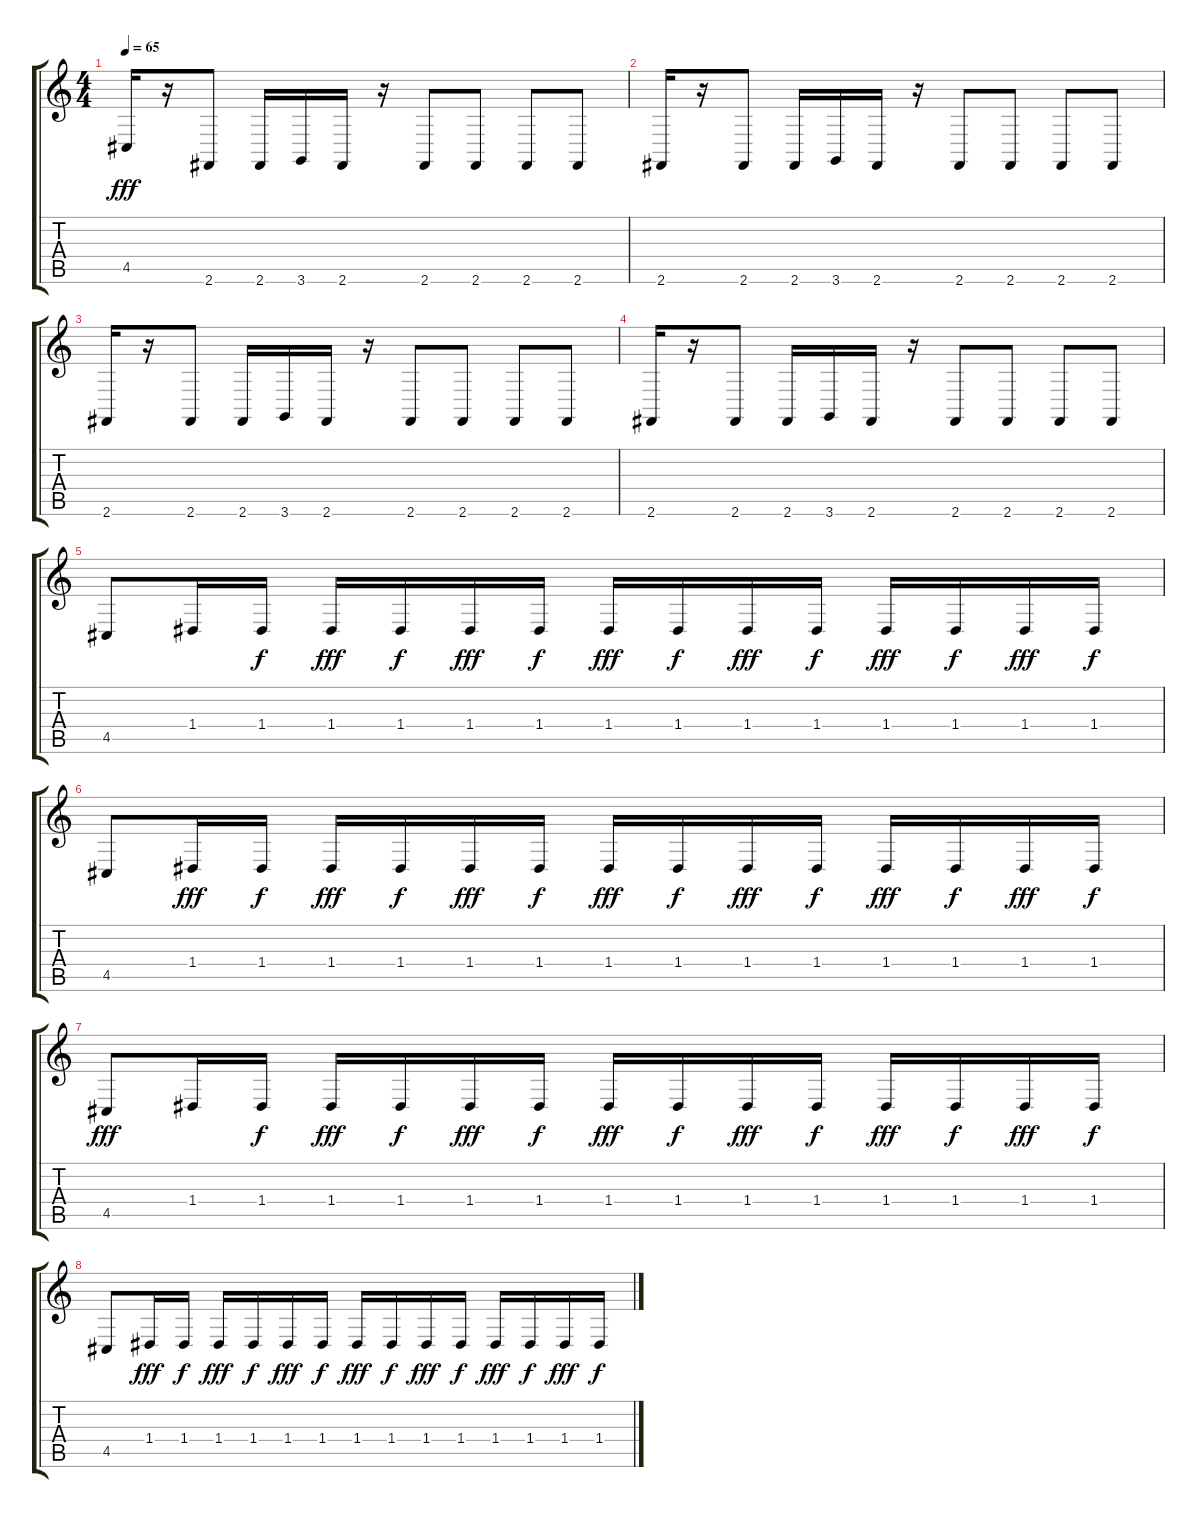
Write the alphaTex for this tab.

\track "" {instrument acousticgrandpiano}
\staff {score tabs}
\tuning (E4 B3 G3 D3 A2 E2) {hide}
\ts (4 4)
\tempo 65
\clef g2
\ks c
4.5.16{dy fff} r.16 2.6.8 2.6.16 3.6.16 2.6.16 r.16 2.6.8 2.6.8 2.6.8 2.6.8 |
2.6.16 r.16 2.6.8 2.6.16 3.6.16 2.6.16 r.16 2.6.8 2.6.8 2.6.8 2.6.8 |
2.6.16 r.16 2.6.8 2.6.16 3.6.16 2.6.16 r.16 2.6.8 2.6.8 2.6.8 2.6.8 |
2.6.16 r.16 2.6.8 2.6.16 3.6.16 2.6.16 r.16 2.6.8 2.6.8 2.6.8 2.6.8 |
4.5.8 1.4.16 1.4.16{dy f} 1.4.16{dy fff} 1.4.16{dy f} 1.4.16{dy fff} 1.4.16{dy f} 1.4.16{dy fff} 1.4.16{dy f} 1.4.16{dy fff} 1.4.16{dy f} 1.4.16{dy fff} 1.4.16{dy f} 1.4.16{dy fff} 1.4.16{dy f} |
4.5.8 1.4.16{dy fff} 1.4.16{dy f} 1.4.16{dy fff} 1.4.16{dy f} 1.4.16{dy fff} 1.4.16{dy f} 1.4.16{dy fff} 1.4.16{dy f} 1.4.16{dy fff} 1.4.16{dy f} 1.4.16{dy fff} 1.4.16{dy f} 1.4.16{dy fff} 1.4.16{dy f} |
4.5.8{dy fff} 1.4.16 1.4.16{dy f} 1.4.16{dy fff} 1.4.16{dy f} 1.4.16{dy fff} 1.4.16{dy f} 1.4.16{dy fff} 1.4.16{dy f} 1.4.16{dy fff} 1.4.16{dy f} 1.4.16{dy fff} 1.4.16{dy f} 1.4.16{dy fff} 1.4.16{dy f} |
4.5.8 1.4.16{dy fff} 1.4.16{dy f} 1.4.16{dy fff} 1.4.16{dy f} 1.4.16{dy fff} 1.4.16{dy f} 1.4.16{dy fff} 1.4.16{dy f} 1.4.16{dy fff} 1.4.16{dy f} 1.4.16{dy fff} 1.4.16{dy f} 1.4.16{dy fff} 1.4.16{dy f}
